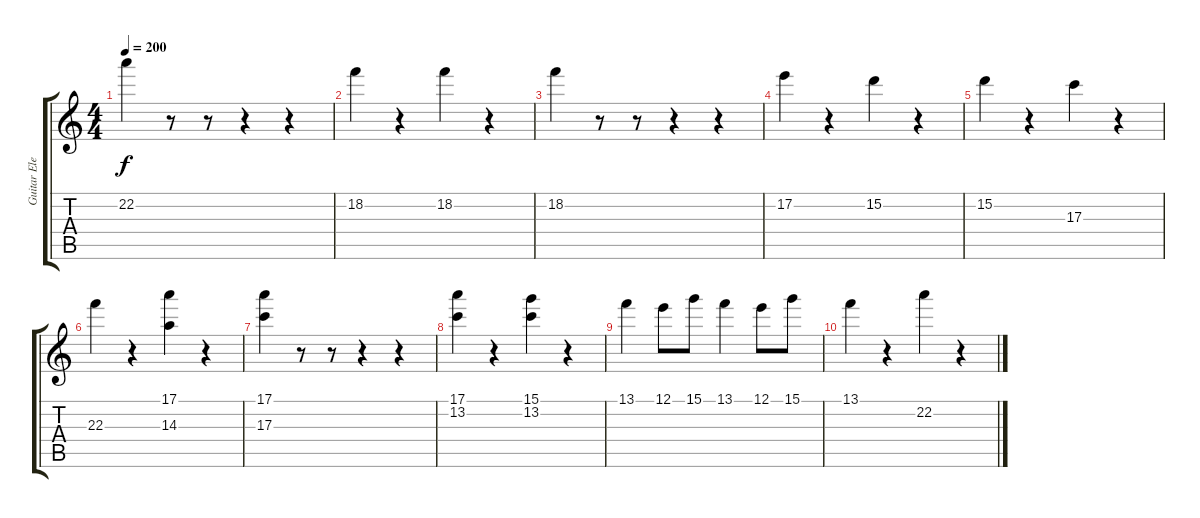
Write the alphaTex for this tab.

\track ("Guitar Electric" "Guitar Ele") {instrument overdrivenguitar}
\staff {score tabs}
\tuning (E4 B3 G3 D3 A2 E2) {hide}
\ts (4 4)
\tempo 200
\clef g2
\ks c
22.2.4{dy f} r.8 r.8 r.4 r.4 |
18.2.4 r.4 18.2.4 r.4 |
18.2.4 r.8 r.8 r.4 r.4 |
17.2.4 r.4 15.2.4 r.4 |
15.2.4 r.4 17.3.4 r.4 |
22.3.4 r.4 (17.1 14.3).4 r.4 |
(17.1 17.3).4 r.8 r.8 r.4 r.4 |
(17.1 13.2).4 r.4 (15.1 13.2).4 r.4 |
13.1.4 12.1.8 15.1.8 13.1.4 12.1.8 15.1.8 |
13.1.4 r.4 22.2.4 r.4
